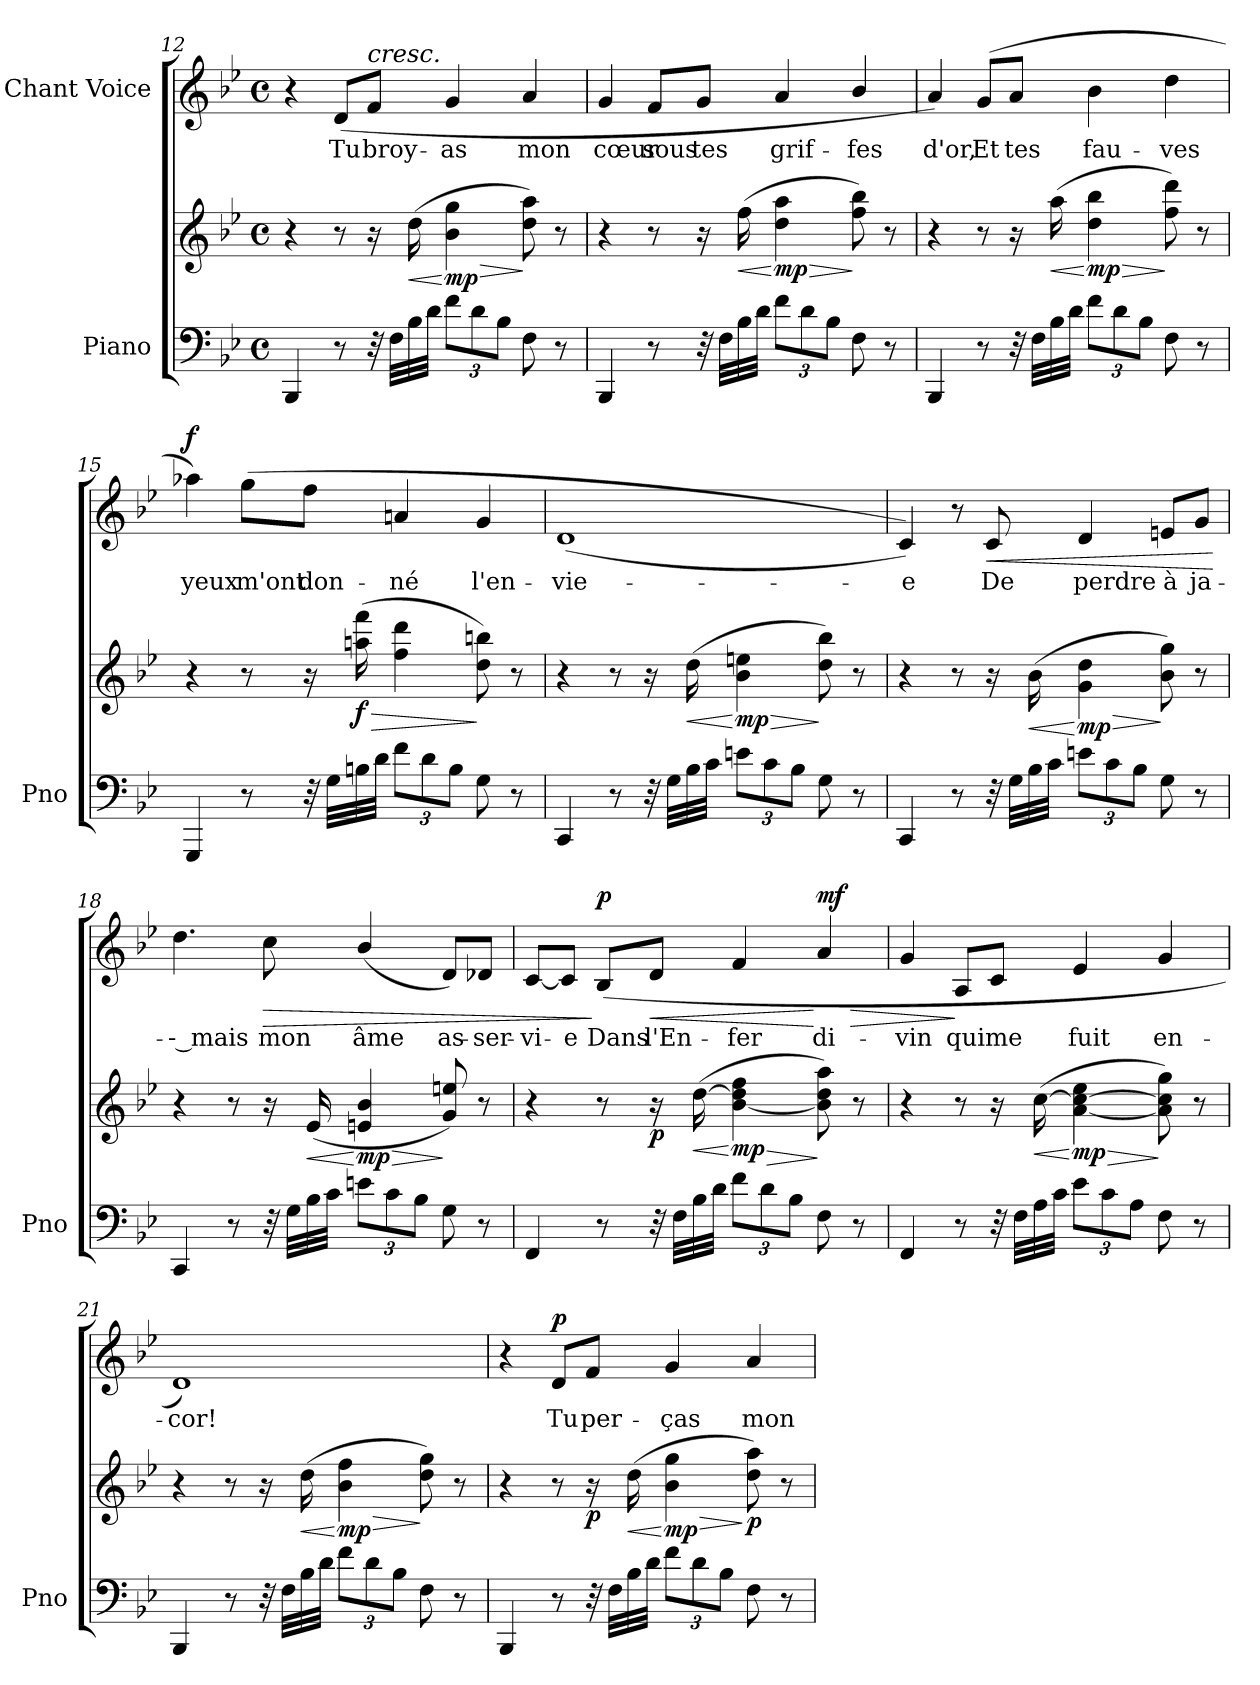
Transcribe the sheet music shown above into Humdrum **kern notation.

**kern	**kern	**dynam	**kern	**text	**dynam
*part2	*part2	*part2	*part1	*part1	*part1
*staff3	*staff2	*staff2/3	*staff1	*staff1	*staff1
*I"Piano	*	*	*I"Chant Voice	*	*
*I'Pno	*	*	*	*	*
!!LO:LB:g=z
*clefF4	*clefG2	*	*clefG2	*	*
*k[b-e-]	*k[b-e-]	*	*k[b-e-]	*	*
*M4/4	*M4/4	*	*M4/4	*	*
*met(c)	*met(c)	*	*met(c)	*	*
=12	=12	=12	=12	=12	=12
4BBB-/	4r	.	4r	.	.
!	!	!	!	!LO:LY:b	!LO:DY:a
!	!	!	!	!	!LO:DY:n=1:a
8r	8r	.	(>8d/L	Tu	other-dynamics f
!	!	!	!LO:TX:a:i:t=cresc.	!	!
!	!	!	!	!LO:LY:b	!
32r	16r	.	8f/J	broy-	.
32F\LLL	.	.	.	.	.
!	!	!LO:HP:b	!	!	!
32B-\	(>16dd\	<	.	.	.
32d\JJJ	.	.	.	.	.
*Xbrackettup	*	*	*	*	*
!	!	!LO:HP:n=1:b	!	!LO:LY:b	!
!	!	!LO:DY:n=1:b	!	!	!
12f\L	4b-\ 4gg\	[ > mp	4g/	-as	.
12d\	.	.	.	.	.
12B-\J	.	.	.	.	.
!	!	!	!	!LO:LY:b	!
8F\	8dd\ 8aa\)	]	4a/	mon	.
8r	8r	.	.	.	.
=13	=13	=13	=13	=13	=13
!	!	!	!	!LO:LY:b	!
4BBB-/	4r	.	4g/	cœur	.
!	!	!	!	!LO:LY:b	!
8r	8r	.	8f/L	sous	.
!	!	!	!	!LO:LY:b	!
32r	16r	.	8g/J	tes	.
32F\LLL	.	.	.	.	.
!	!	!LO:HP:b	!	!	!
32B-\	(>16ff\	<	.	.	.
32d\JJJ	.	.	.	.	.
!	!	!LO:HP:n=1:b	!	!LO:LY:b	!
!	!	!LO:DY:n=1:b	!	!	!
12f\L	4dd\ 4aa\	[ > mp	4a/	grif-	.
12d\	.	.	.	.	.
12B-\J	.	.	.	.	.
!	!	!	!	!LO:LY:b	!
8F\	8ff\ 8bb-\)	]	4b-/	-fes	.
8r	8r	.	.	.	.
=14	=14	=14	=14	=14	=14
!	!	!	!	!LO:LY:b	!
4BBB-/	4r	.	4a/)	d'or,	.
!	!	!	!	!LO:LY:b	!
8r	8r	.	(>8g/L	Et	.
!	!	!	!	!LO:LY:b	!
32r	16r	.	8a/J	tes	.
32F\LLL	.	.	.	.	.
!	!	!LO:HP:b	!	!	!
32B-\	(>16aa\	<	.	.	.
32d\JJJ	.	.	.	.	.
!	!	!LO:HP:n=1:b	!	!LO:LY:b	!
!	!	!LO:DY:n=1:b	!	!	!
12f\L	4dd\ 4bb-\	[ > mp	4b-\	fau-	.
12d\	.	.	.	.	.
12B-\J	.	.	.	.	.
!	!	!	!	!LO:LY:b	!
8F\	8ff\ 8ddd\)	]	4dd\	-ves	.
8r	8r	.	.	.	.
!!LO:LB:g=z
=15	=15	=15	=15	=15	=15
!	!	!	!	!LO:LY:b	!LO:DY:a
4GGG/	4r	.	4aa-X\)	yeux	f
!	!	!	!	!LO:LY:b	!
8r	8r	.	(>8gg\L	m'ont	.
!	!	!	!	!LO:LY:b	!
32r	16r	.	8ff\J	don-	.
32G\LLL	.	.	.	.	.
!	!	!LO:HP:b	!	!	!
!	!	!LO:DY:n=1:b	!	!	!
32Bn\	(>16aan\ 16fff\	> f	.	.	.
32d\JJJ	.	.	.	.	.
!	!	!	!	!LO:LY:b	!
12f\L	4ff\ 4ddd\	.	4an/	-né	.
12d\	.	.	.	.	.
12B\J	.	.	.	.	.
!	!	!	!	!LO:LY:b	!
8G\	8dd\ 8bbn\)	]	4g/	l'en-	.
8r	8r	.	.	.	.
=16	=16	=16	=16	=16	=16
!	!	!	!	!LO:LY:b	!
4CC/	4r	.	(<1d	-vie-	.
8r	8r	.	.	.	.
32r	16r	.	.	.	.
32G\LLL	.	.	.	.	.
!	!	!LO:HP:b	!	!	!
32B-\	(>16dd\	<	.	.	.
32c\JJJ	.	.	.	.	.
!	!	!LO:HP:n=1:b	!	!	!
!	!	!LO:DY:n=1:b	!	!	!
12en\L	4b-\ 4een\	[ > mp	.	.	.
12c\	.	.	.	.	.
12B-\J	.	.	.	.	.
8G\	8dd\ 8bb-\)	]	.	.	.
8r	8r	.	.	.	.
=17	=17	=17	=17	=17	=17
!	!	!	!	!LO:LY:b	!
4CC/	4r	.	4c/))	-e	.
8r	8r	.	8r	.	.
!	!	!	!	!LO:LY:b	!LO:HP:b
32r	16r	.	8c/	De	<
32G\LLL	.	.	.	.	.
!	!	!LO:HP:b	!	!	!
32B-\	(>16b-\	<	.	.	.
32c\JJJ	.	.	.	.	.
!	!	!LO:HP:n=1:b	!	!LO:LY:b	!
!	!	!LO:DY:n=1:b	!	!	!
12en\L	4g\ 4dd\	[ > mp	4d/	perdre	.
12c\	.	.	.	.	.
12B-\J	.	.	.	.	.
!	!	!	!	!LO:LY:b	!
8G\	8b-\ 8gg\)	]	8en/L	à	.
!	!	!	!	!LO:LY:b	!
8r	8r	.	8g/J	ja-	.
.	.	.	.	.	[
!!LO:LB:g=z
=18	=18	=18	=18	=18	=18
!	!	!	!	!LO:LY:b	!
4CC/	4r	.	4.dd\	-- mais	.
8r	8r	.	.	.	.
!	!	!	!	!LO:LY:b	!LO:HP:b
32r	16r	.	8cc\	mon	>
32G\LLL	.	.	.	.	.
!	!	!LO:HP:b	!	!	!
32B-\	(<16e-/	<	.	.	.
32c\JJJ	.	.	.	.	.
!	!	!LO:HP:n=1:b	!	!LO:LY:b	!
!	!	!LO:DY:n=1:b	!	!	!
12en\L	4en/ 4b-/	[ > mp	(<4b-/	âme	.
12c\	.	.	.	.	.
12B-\J	.	.	.	.	.
!	!	!	!	!LO:LY:b	!
8G\	8g/ 8een/)	]	8d/L)	as-	.
!	!	!	!	!LO:LY:b	!
8r	8r	.	8d-X/J	-ser-	.
=19	=19	=19	=19	=19	=19
!	!	!	!	!LO:LY:b	!
4FF/	4r	.	[8c/L	-vi-	.
!	!	!	!	!LO:LY:b	!
.	.	.	8c/J]	-e	.
!	!	!	!	!LO:LY:b	!LO:DY:n=1:a
8r	8r	.	(>8B-/L	Dans	] p
!	!	!LO:DY:b	!	!LO:LY:b	!LO:HP:b
32r	16r	p	8d/J	l'En-	<
32F\LLL	.	.	.	.	.
!	!	!LO:HP:b	!	!	!
32B-\	(>[16dd\	<	.	.	.
32d\JJJ	.	.	.	.	.
!	!	!LO:HP:n=1:b	!	!LO:LY:b	!
!	!	!LO:DY:n=1:b	!	!	!
12f\L	[4b-\ 4dd\] 4ff\	[ > mp	4f/	-fer	.
12d\	.	.	.	.	.
12B-\J	.	.	.	.	.
!	!	!	!	!LO:LY:b	!LO:HP:n=1:b
!	!	!	!	!	!LO:DY:n=2:a
8F\	8b-\] 8dd\ 8aa\)	]	4a/	di-	[ > mf
8r	8r	.	.	.	.
=20	=20	=20	=20	=20	=20
!	!	!	!	!LO:LY:b	!
4FF/	4r	.	4g/	-vin	.
!	!	!	!	!LO:LY:b	!
8r	8r	.	8A/L	qui	]
!	!	!	!	!LO:LY:b	!
32r	16r	.	8c/J	me	.
32F\LLL	.	.	.	.	.
!	!	!LO:HP:b	!	!	!
32A\	(>[16cc\	<	.	.	.
32c\JJJ	.	.	.	.	.
!	!	!LO:HP:n=1:b	!	!LO:LY:b	!
!	!	!LO:DY:n=1:b	!	!	!
12e-\L	[4a\ 4cc\_ 4ee-\	[ > mp	4e-/	fuit	.
12c\	.	.	.	.	.
12A\J	.	.	.	.	.
!	!	!	!	!LO:LY:b	!
8F\	8a\] 8cc\] 8gg\)	]	4g/	en-	.
8r	8r	.	.	.	.
!!LO:PB:g=z
=21	=21	=21	=21	=21	=21
!	!	!	!	!LO:LY:b	!
4BBB-/	4r	.	1d)	-cor!	.
8r	8r	.	.	.	.
32r	16r	.	.	.	.
32F\LLL	.	.	.	.	.
!	!	!LO:HP:b	!	!	!
32B-\	(>16dd\	<	.	.	.
32d\JJJ	.	.	.	.	.
!	!	!LO:HP:n=1:b	!	!	!
!	!	!LO:DY:n=1:b	!	!	!
12f\L	4b-\ 4ff\	[ > mp	.	.	.
12d\	.	.	.	.	.
12B-\J	.	.	.	.	.
8F\	8dd\ 8gg\)	]	.	.	.
8r	8r	.	.	.	.
=22	=22	=22	=22	=22	=22
4BBB-/	4r	.	4r	.	.
!	!	!	!	!LO:LY:b	!LO:DY:a
8r	8r	.	8d/L	Tu	p
!	!	!LO:DY:b	!	!LO:LY:b	!
32r	16r	p	8f/J	per-	.
32F\LLL	.	.	.	.	.
!	!	!LO:HP:b	!	!	!
32B-\	(>16dd\	<	.	.	.
32d\JJJ	.	.	.	.	.
!	!	!LO:HP:n=1:b	!	!LO:LY:b	!
!	!	!LO:DY:n=1:b	!	!	!
12f\L	4b-\ 4gg\	[ > mp	4g/	-ças	.
12d\	.	.	.	.	.
12B-\J	.	.	.	.	.
!	!	!LO:DY:n=2:b	!	!LO:LY:b	!
8F\	8dd\ 8aa\)	] p	4a/	mon	.
8r	8r	.	.	.	.
=	=	=	=	=	=
*-	*-	*-	*-	*-	*-
